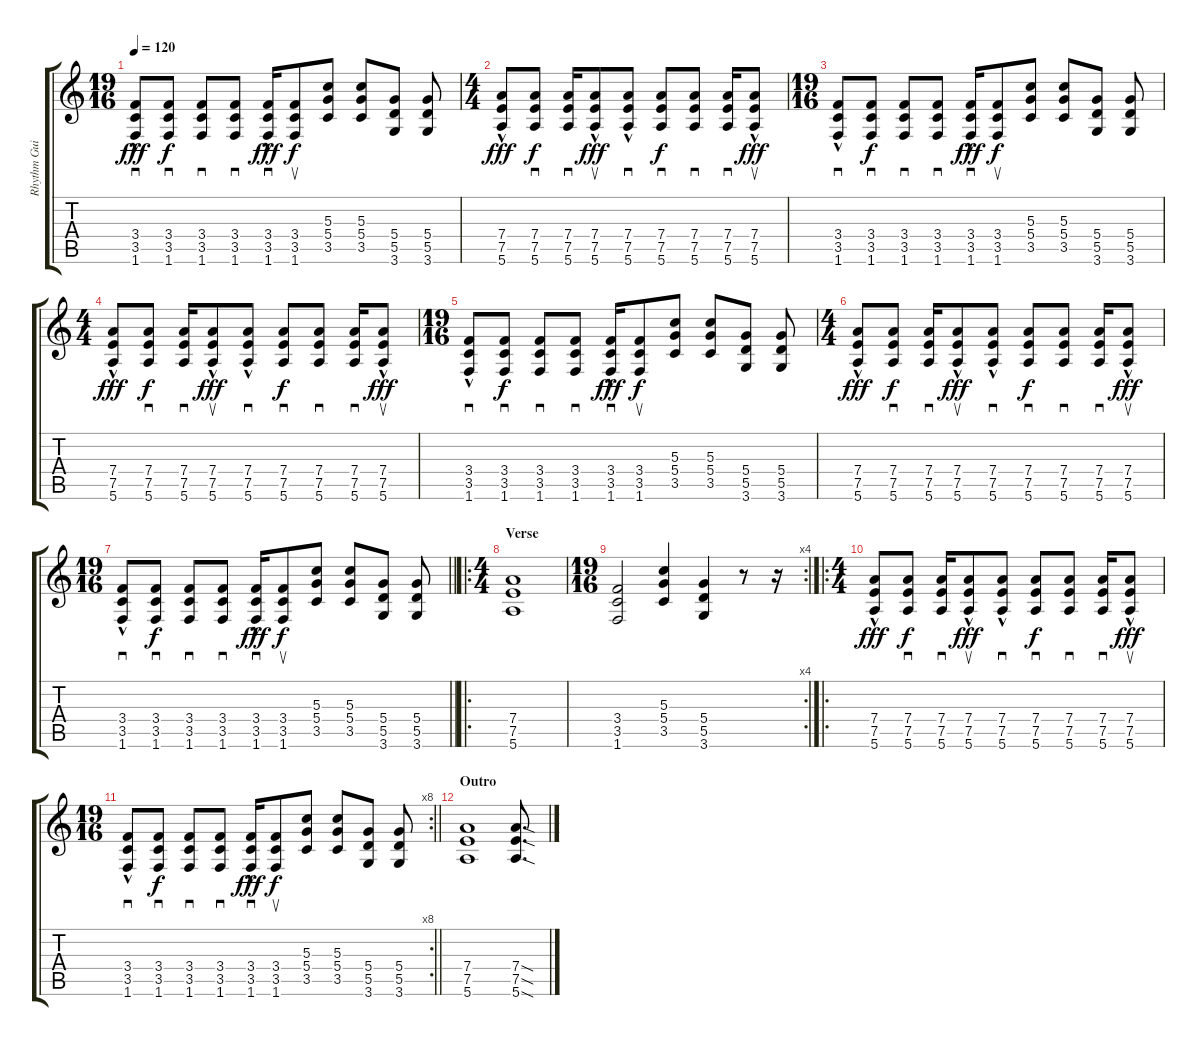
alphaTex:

\track ("Rhythm Guitar" "Rhythm Gui") {instrument overdrivenguitar}
\staff {score tabs}
\tuning (E4 B3 G3 D3 A2 E2) {hide}
\ts (19 16)
\tempo 120
\clef g2
\ks c
(3.4{hac} 3.5{hac} 1.6{hac}).8{sd dy fff} (3.4 3.5 1.6).8{sd dy f} (3.4 3.5 1.6).8{sd} (3.4 3.5 1.6).8{sd} (3.4 3.5 1.6{hac}).16{sd dy fff} (3.4 3.5 1.6).8{su dy f} (5.3 5.4 3.5).8 (5.3 5.4 3.5).8 (5.4 5.5 3.6).8 (5.4 5.5 3.6).8 |
\ts (4 4)
(7.4 7.5 5.6{hac}).8{dy fff} (7.4 7.5 5.6).8{sd dy f} (7.4 7.5 5.6).16{sd} (7.4 7.5 5.6{hac}).8{su dy fff} (7.4{hac} 7.5{hac} 5.6{hac}).8{sd} (7.4 7.5 5.6).8{sd dy f} (7.4 7.5 5.6).8{sd} (7.4 7.5 5.6).16{sd} (7.4 7.5 5.6{hac}).8{su dy fff} |
\ts (19 16)
(3.4{hac} 3.5{hac} 1.6{hac}).8{sd} (3.4 3.5 1.6).8{sd dy f} (3.4 3.5 1.6).8{sd} (3.4 3.5 1.6).8{sd} (3.4 3.5 1.6{hac}).16{sd dy fff} (3.4 3.5 1.6).8{su dy f} (5.3 5.4 3.5).8 (5.3 5.4 3.5).8 (5.4 5.5 3.6).8 (5.4 5.5 3.6).8 |
\ts (4 4)
(7.4 7.5 5.6{hac}).8{dy fff} (7.4 7.5 5.6).8{sd dy f} (7.4 7.5 5.6).16{sd} (7.4 7.5 5.6{hac}).8{su dy fff} (7.4{hac} 7.5{hac} 5.6{hac}).8{sd} (7.4 7.5 5.6).8{sd dy f} (7.4 7.5 5.6).8{sd} (7.4 7.5 5.6).16{sd} (7.4 7.5 5.6{hac}).8{su dy fff} |
\ts (19 16)
(3.4{hac} 3.5{hac} 1.6{hac}).8{sd} (3.4 3.5 1.6).8{sd dy f} (3.4 3.5 1.6).8{sd} (3.4 3.5 1.6).8{sd} (3.4 3.5 1.6{hac}).16{sd dy fff} (3.4 3.5 1.6).8{su dy f} (5.3 5.4 3.5).8 (5.3 5.4 3.5).8 (5.4 5.5 3.6).8 (5.4 5.5 3.6).8 |
\ts (4 4)
(7.4 7.5 5.6{hac}).8{dy fff} (7.4 7.5 5.6).8{sd dy f} (7.4 7.5 5.6).16{sd} (7.4 7.5 5.6{hac}).8{su dy fff} (7.4{hac} 7.5{hac} 5.6{hac}).8{sd} (7.4 7.5 5.6).8{sd dy f} (7.4 7.5 5.6).8{sd} (7.4 7.5 5.6).16{sd} (7.4 7.5 5.6{hac}).8{su dy fff} |
\ts (19 16)
\barLineRight lightlight
(3.4{hac} 3.5{hac} 1.6{hac}).8{sd} (3.4 3.5 1.6).8{sd dy f} (3.4 3.5 1.6).8{sd} (3.4 3.5 1.6).8{sd} (3.4 3.5 1.6{hac}).16{sd dy fff} (3.4 3.5 1.6).8{su dy f} (5.3 5.4 3.5).8 (5.3 5.4 3.5).8 (5.4 5.5 3.6).8 (5.4 5.5 3.6).8 |
\ro
\ts (4 4)
\section ("" "Verse")
(7.4 7.5 5.6).1 |
\rc 4
\ts (19 16)
(3.4 3.5 1.6).2 (5.3 5.4 3.5).4 (5.4 5.5 3.6).4 r.8 r.16 |
\ro
\ts (4 4)
(7.4 7.5 5.6{hac}).8{dy fff} (7.4 7.5 5.6).8{sd dy f} (7.4 7.5 5.6).16{sd} (7.4 7.5 5.6{hac}).8{su dy fff} (7.4{hac} 7.5{hac} 5.6{hac}).8{sd} (7.4 7.5 5.6).8{sd dy f} (7.4 7.5 5.6).8{sd} (7.4 7.5 5.6).16{sd} (7.4 7.5 5.6{hac}).8{su dy fff} |
\rc 8
\ts (19 16)
\barLineRight lightlight
(3.4{hac} 3.5{hac} 1.6{hac}).8{sd} (3.4 3.5 1.6).8{sd dy f} (3.4 3.5 1.6).8{sd} (3.4 3.5 1.6).8{sd} (3.4 3.5 1.6{hac}).16{sd dy fff} (3.4 3.5 1.6).8{su dy f} (5.3 5.4 3.5).8 (5.3 5.4 3.5).8 (5.4 5.5 3.6).8 (5.4 5.5 3.6).8 |
\section ("" "Outro")
(7.4 7.5 5.6).1 (7.4{sod} 7.5{sod} 5.6{sod}).8{d}
